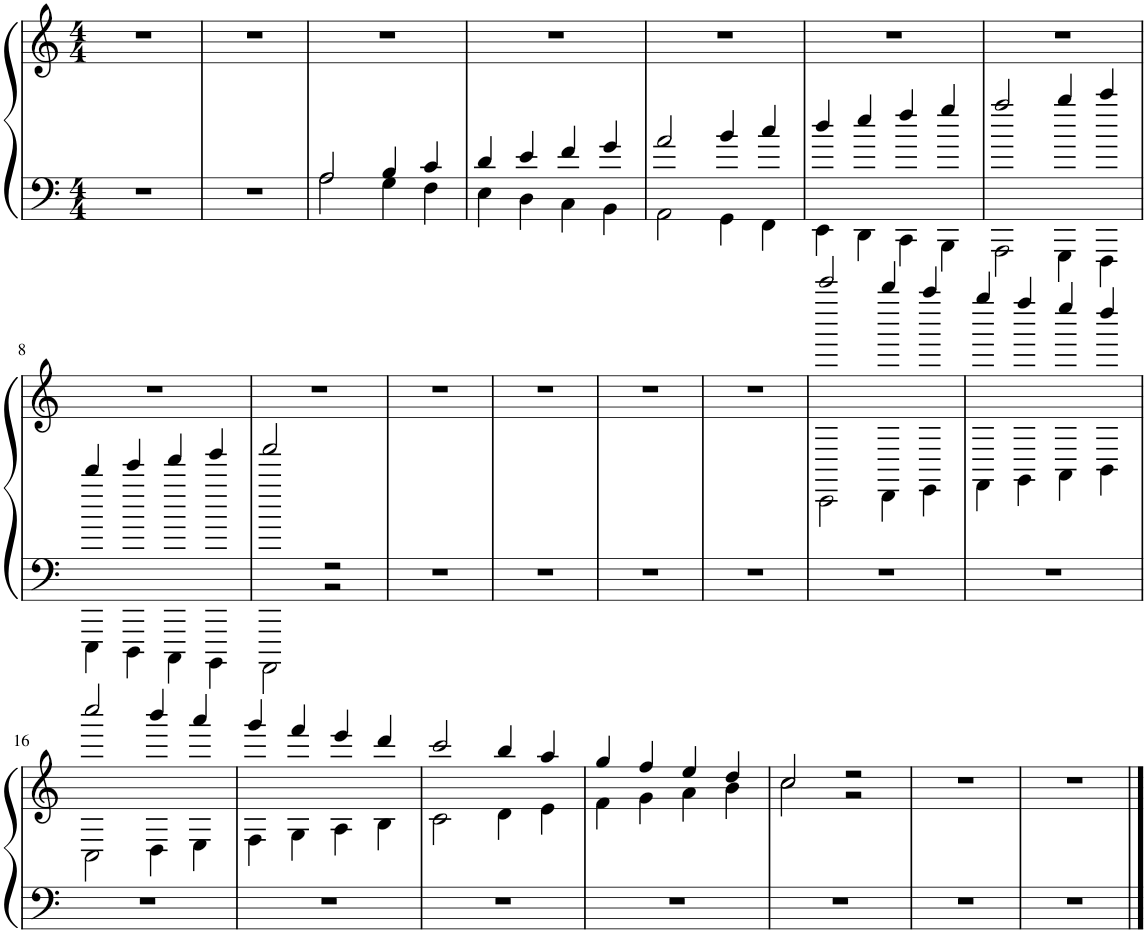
**kern	**kern
*part1	*part1
*staff2	*staff1
*I"Piano	*
*I'Pno.	*
*clefF4	*clefG2
*k[]	*k[]
*M4/4	*M4/4
=1	=1
1r	1r
=2	=2
1r	1r
=3	=3
*^	*
2A/	2A\	1r
4B/	4G\	.
4c/	4F\	.
=4	=4	=4
4d/	4E\	1r
4e/	4D\	.
4f/	4C\	.
4g/	4BB\	.
=5	=5	=5
2a/	2AA\	1r
4b/	4GG\	.
4cc/	4FF\	.
=6	=6	=6
4dd/	4EE\	1r
4ee/	4DD\	.
4ff/	4CC\	.
4gg/	4BBB\	.
=7	=7	=7
2aa/	2AAA\	1r
4bb/	4GGG\	.
4ccc/	4FFF\	.
!!LO:LB:g=z
=8	=8	=8
4ddd/	4EEE\	1r
4eee/	4DDD\	.
4fff/	4CCC\	.
4ggg/	4BBBB\	.
=9	=9	=9
2aaa/	2AAAA\	1r
2r	2r	.
*v	*v	*
=10	=10
1r	1r
=11	=11
1r	1r
=12	=12
1r	1r
=13	=13
1r	1r
=14	=14
*	*^
1r	2ccccc/	2CC\
.	4bbbb/	4DD\
.	4aaaa/	4EE\
=15	=15	=15
1r	4gggg/	4FF\
.	4ffff/	4GG\
.	4eeee/	4AA\
.	4dddd/	4BB\
!!LO:LB:g=z	!!
=16	=16	=16
1r	2cccc/	2C\
.	4bbb/	4D\
.	4aaa/	4E\
=17	=17	=17
1r	4ggg/	4F\
.	4fff/	4G\
.	4eee/	4A\
.	4ddd/	4B\
=18	=18	=18
1r	2ccc/	2c\
.	4bb/	4d\
.	4aa/	4e\
=19	=19	=19
1r	4gg/	4f\
.	4ff/	4g\
.	4ee/	4a\
.	4dd/	4b\
=20	=20	=20
1r	2cc/	2cc\
.	2r	2r
*	*v	*v
=21	=21
1r	1r
=22	=22
1r	1r
==	==
*-	*-
